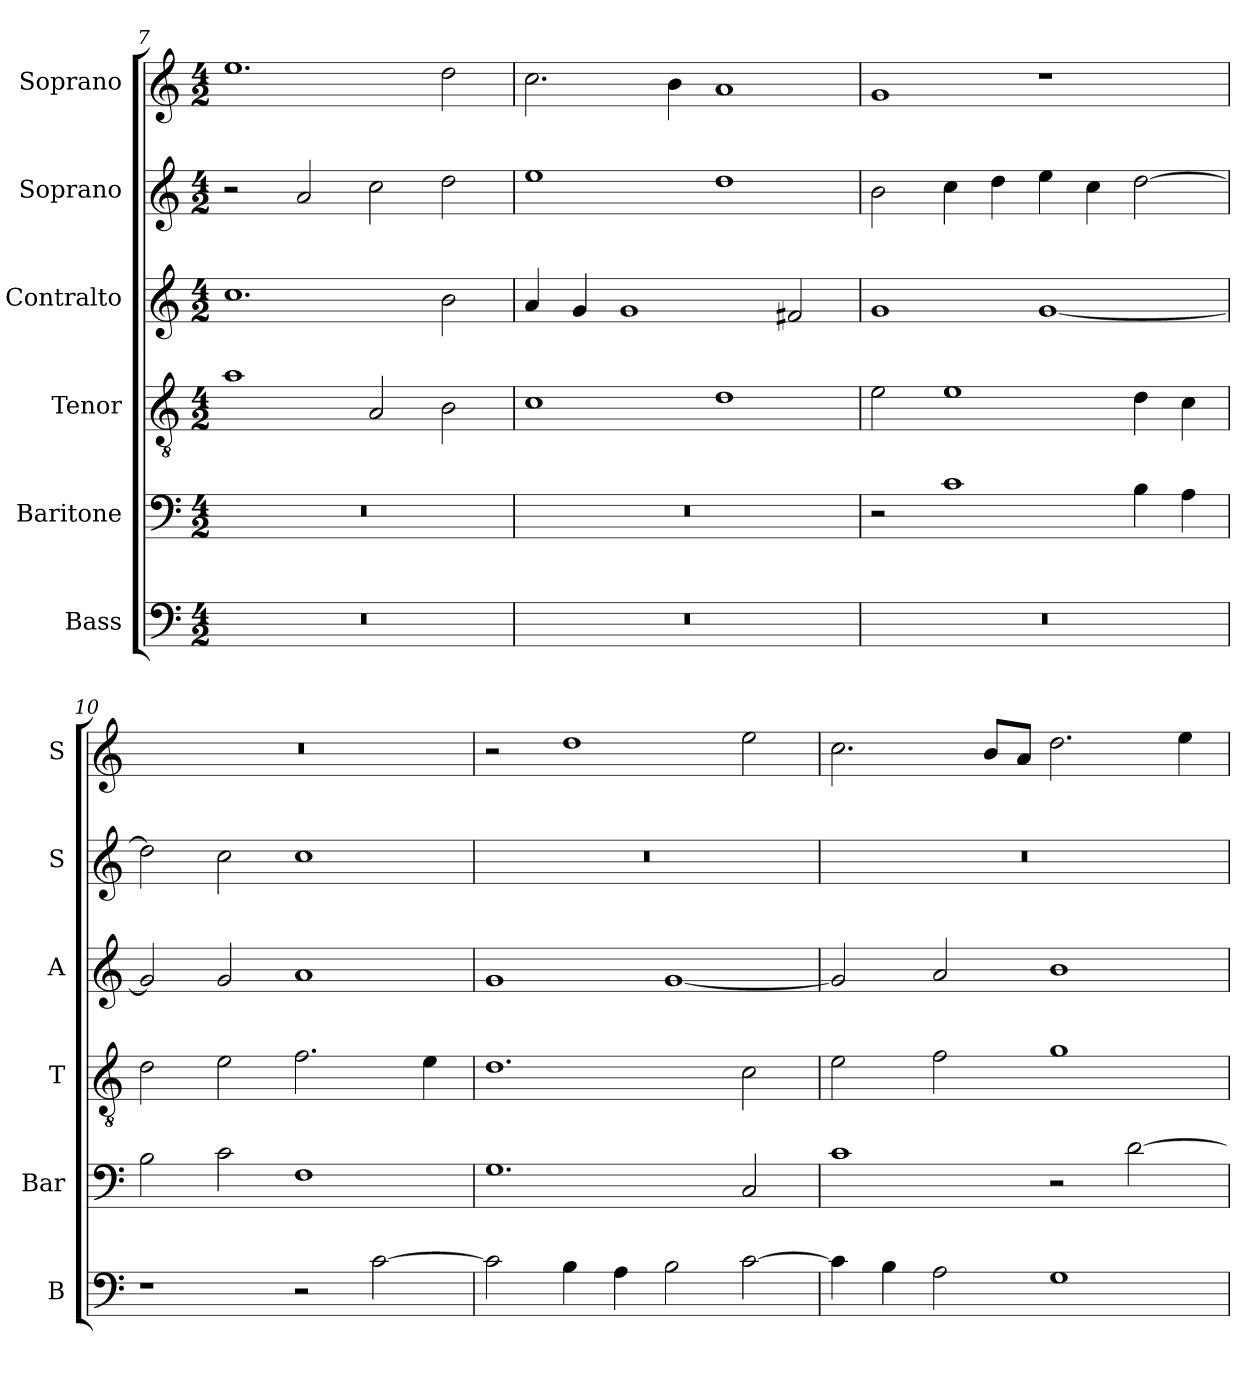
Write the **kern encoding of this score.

**kern	**kern	**kern	**kern	**kern	**kern
*part6	*part5	*part4	*part3	*part2	*part1
*staff6	*staff5	*staff4	*staff3	*staff2	*staff1
*I"Bass	*I"Baritone	*I"Tenor	*I"Contralto	*I"Soprano	*I"Soprano
*I'B	*I'Bar	*I'T	*I'A	*I'S	*I'S
*clefF4	*clefF4	*clefGv2	*clefG2	*clefG2	*clefG2
*k[]	*k[]	*k[]	*k[]	*k[]	*k[]
*G:mix	*G:mix	*G:mix	*G:mix	*G:mix	*G:mix
*M4/2	*M4/2	*M4/2	*M4/2	*M4/2	*M4/2
=7	=7	=7	=7	=7	=7
0r	0r	1a	1.cc	2r	1.ee
.	.	.	.	2a	.
.	.	2A	.	2cc	.
.	.	2B	2b	2dd	2dd
=8	=8	=8	=8	=8	=8
0r	0r	1c	4a	1ee	2.cc
.	.	.	4g	.	.
.	.	.	1g	.	.
.	.	.	.	.	4b
.	.	1d	.	1dd	1a
.	.	.	2f#X	.	.
=9	=9	=9	=9	=9	=9
0r	2r	2e	1g	2b	1g
.	1c	1e	.	4cc	.
.	.	.	.	4dd	.
.	.	.	[1g	4ee	1r
.	.	.	.	4cc	.
.	4B	4d	.	[2dd	.
.	4A	4c	.	.	.
=10	=10	=10	=10	=10	=10
1r	2B	2d	2g]	2dd]	0r
.	2c	2e	2g	2cc	.
2r	1F	2.f	1a	1cc	.
[2c	.	.	.	.	.
.	.	4e	.	.	.
=11	=11	=11	=11	=11	=11
2c]	1.G	1.d	1g	0r	2r
4B	.	.	.	.	1dd
4A	.	.	.	.	.
2B	.	.	[1g	.	.
[2c	2C	2c	.	.	2ee
=12	=12	=12	=12	=12	=12
4c]	1c	2e	2g]	0r	2.cc
4B	.	.	.	.	.
2A	.	2f	2a	.	.
.	.	.	.	.	8b/L
.	.	.	.	.	8a/J
1G	2r	1g	1b	.	2.dd
.	[2d	.	.	.	.
.	.	.	.	.	4ee
=	=	=	=	=	=
*-	*-	*-	*-	*-	*-
